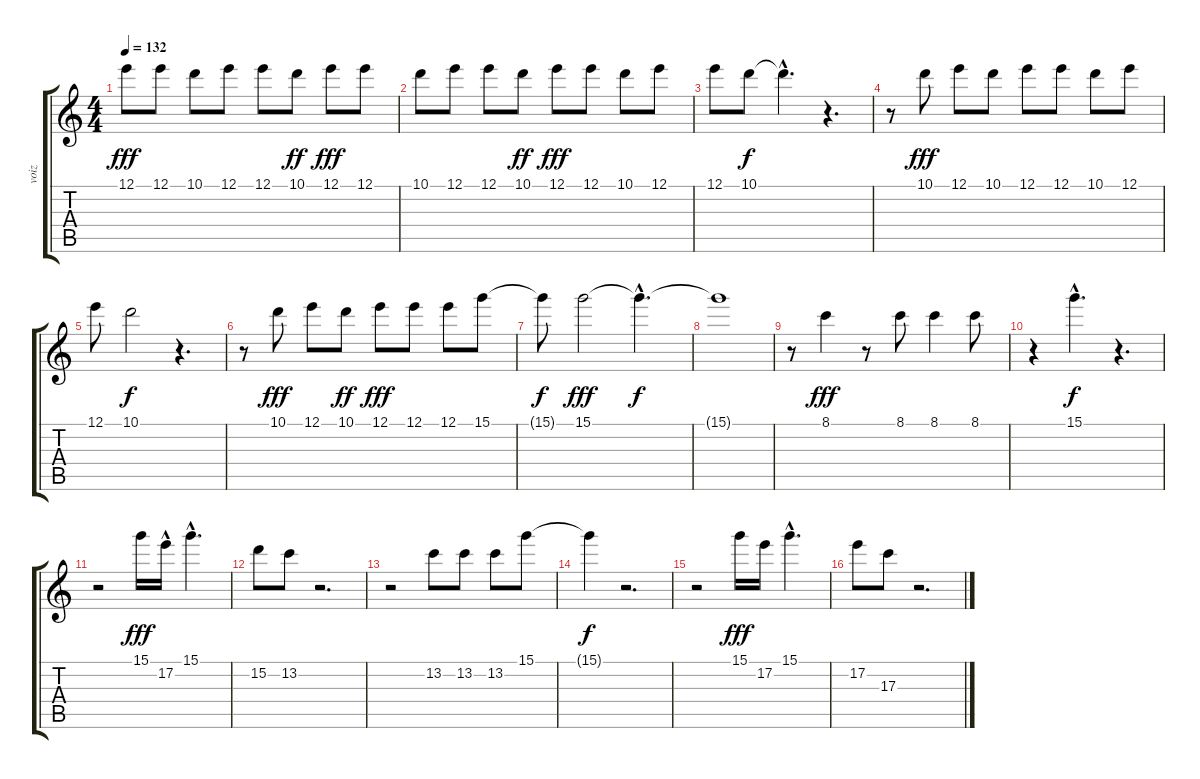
\track ("voiz" "voiz") {instrument overdrivenguitar}
\staff {score tabs}
\tuning (E4 B3 G3 D3 A2 E2) {hide}
\ts (4 4)
\tempo 132
\clef g2
\ks c
12.1.8{dy fff} 12.1.8 10.1.8 12.1.8 12.1.8 10.1.8{dy ff} 12.1.8{dy fff} 12.1.8 |
10.1.8 12.1.8 12.1.8 10.1.8{dy ff} 12.1.8{dy fff} 12.1.8 10.1.8 12.1.8 |
12.1.8 10.1.8{dy f} 10.1{hac t}.4{d} r.4{d} |
r.8 10.1.8{dy fff} 12.1.8 10.1.8 12.1.8 12.1.8 10.1.8 12.1.8 |
12.1.8 10.1.2{dy f} r.4{d} |
r.8 10.1.8{dy fff} 12.1.8 10.1.8{dy ff} 12.1.8{dy fff} 12.1.8 12.1.8 15.1.8 |
15.1{t}.8{dy f} 15.1.2{dy fff} 15.1{hac t}.4{d dy f} |
15.1{t}.1 |
r.8 8.1.4{dy fff} r.8 8.1.8 8.1.4 8.1.8 |
r.4 15.1{hac}.4{d dy f} r.4{d} |
r.2 15.1.16{dy fff} 17.2{hac}.16 15.1{hac}.4{d} |
15.2.8 13.2.8 r.2{d} |
r.2 13.2.8 13.2.8 13.2.8 15.1.8 |
15.1{t}.4{dy f} r.2{d} |
r.2 15.1.16{dy fff} 17.2.16 15.1{hac}.4{d} |
17.2.8 17.3.8 r.2{d}
